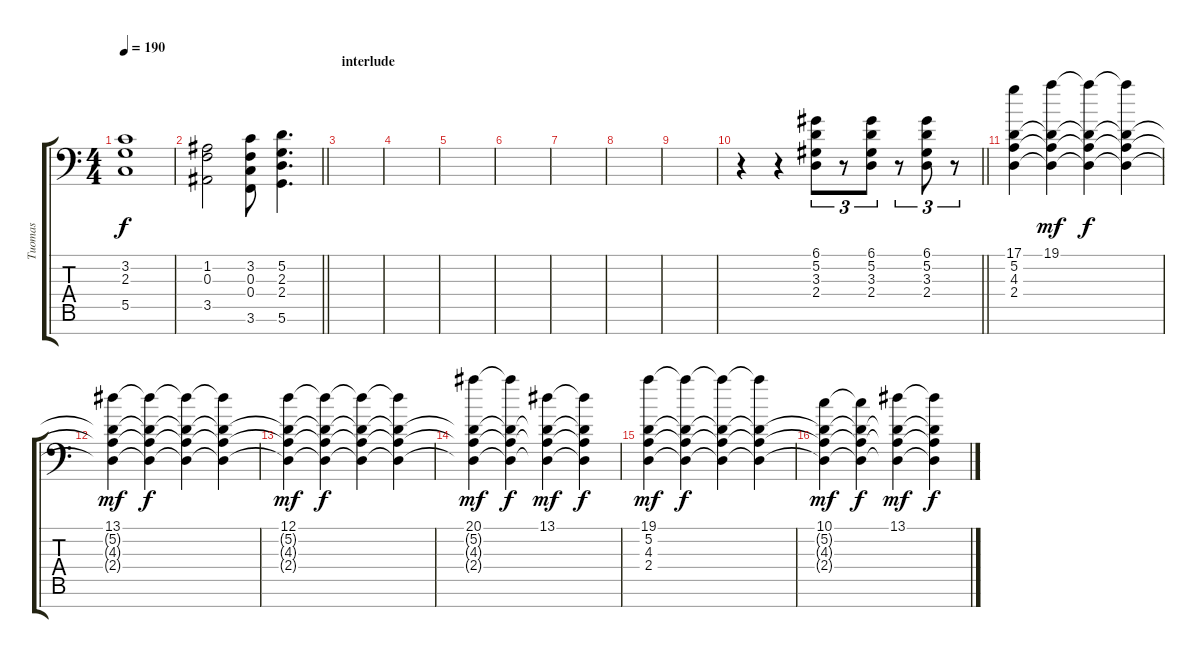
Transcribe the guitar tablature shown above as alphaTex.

\track ("Tuomas" "Tuomas") {instrument stringensemble1}
\staff {score tabs}
\tuning (D4 A3 F3 C3 G2 D2 A1) {hide}
\ts (4 4)
\tempo 190
\clef f4
\ks c
(3.2 2.3 5.5).1{dy f} |
\barLineRight lightlight
(1.2 0.3 3.5).2 (3.2 0.3 0.4 3.6).8 (5.2 2.3 2.4 5.6).4{d} |
\section ("" "interlude")
|
|
|
|
|
|
|
\barLineRight lightlight
r.4 r.4 (6.1 5.2 3.3 2.4).8{tu (3 2)} r.8{tu (3 2)} (6.1 5.2 3.3 2.4).8{tu (3 2)} r.8{tu (3 2)} (6.1 5.2 3.3 2.4).8{tu (3 2)} r.8{tu (3 2)} |
\section ("" "")
(17.1 5.2 4.3 2.4).4 (19.1 5.2{t} 4.3{t} 2.4{t}).4{dy mf} (19.1{t} 5.2{t} 4.3{t} 2.4{t}).4{dy f} (19.1{t} 5.2{t} 4.3{t} 2.4{t}).4 |
(13.1 5.2{t} 4.3{t} 2.4{t}).4{dy mf} (13.1{t} 5.2{t} 4.3{t} 2.4{t}).4{dy f} (13.1{t} 5.2{t} 4.3{t} 2.4{t}).4 (13.1{t} 5.2{t} 4.3{t} 2.4{t}).4 |
(12.1 5.2{t} 4.3{t} 2.4{t}).4{dy mf} (12.1{t} 5.2{t} 4.3{t} 2.4{t}).4{dy f} (12.1{t} 5.2{t} 4.3{t} 2.4{t}).4 (12.1{t} 5.2{t} 4.3{t} 2.4{t}).4 |
(20.1 5.2{t} 4.3{t} 2.4{t}).4{dy mf} (20.1{t} 5.2{t} 4.3{t} 2.4{t}).4{dy f} (13.1 5.2{t} 4.3{t} 2.4{t}).4{dy mf} (13.1{t} 5.2{t} 4.3{t} 2.4{t}).4{dy f} |
(19.1 5.2 4.3 2.4).4{dy mf} (19.1{t} 5.2{t} 4.3{t} 2.4{t}).4{dy f} (19.1{t} 5.2{t} 4.3{t} 2.4{t}).4 (19.1{t} 5.2{t} 4.3{t} 2.4{t}).4 |
(10.1 5.2{t} 4.3{t} 2.4{t}).4{dy mf} (10.1{t} 5.2{t} 4.3{t} 2.4{t}).4{dy f} (13.1 5.2{t} 4.3{t} 2.4{t}).4{dy mf} (13.1{t} 5.2{t} 4.3{t} 2.4{t}).4{dy f}
